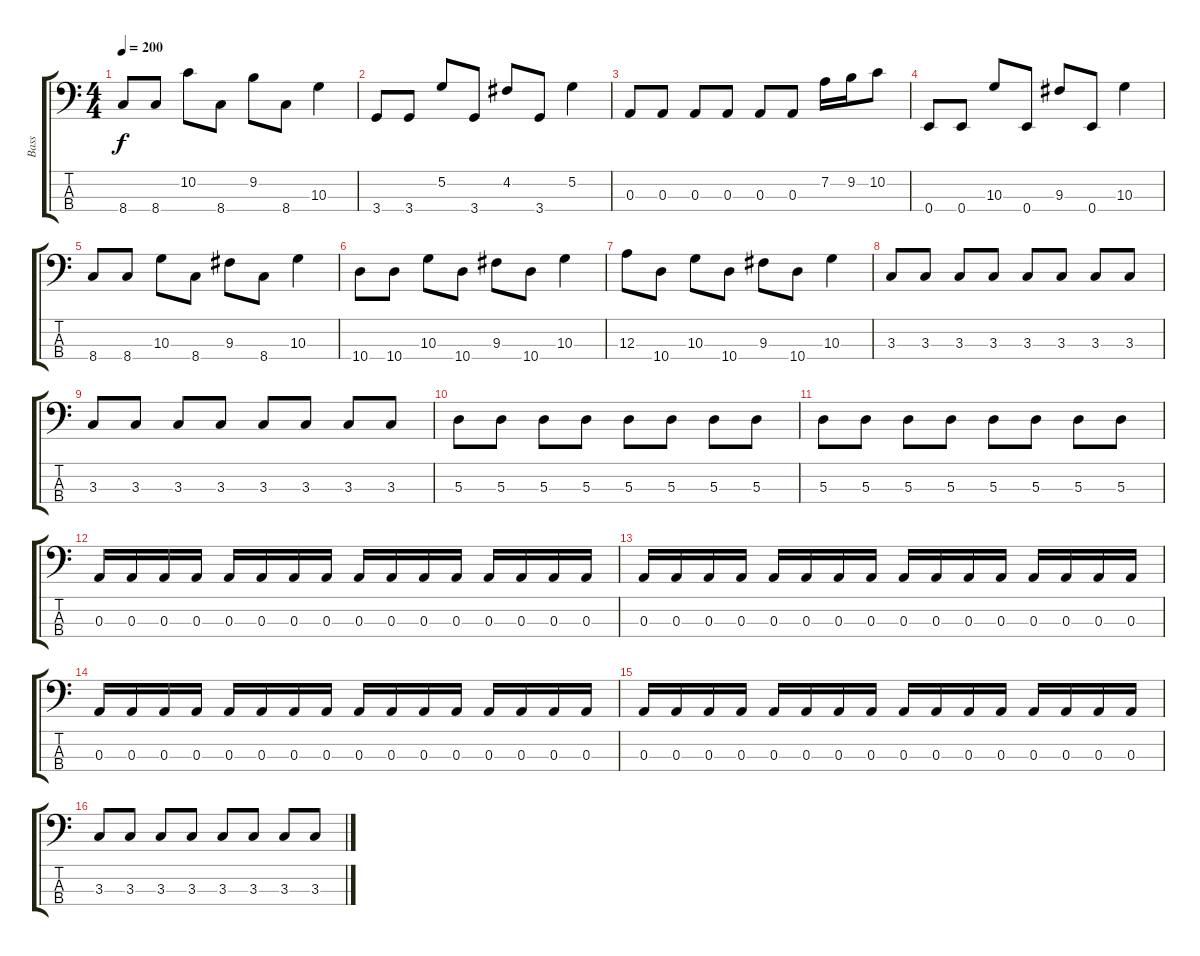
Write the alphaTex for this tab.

\track ("Bass" "Bass") {instrument electricbassfinger}
\staff {score tabs}
\tuning (G2 D2 A1 E1) {hide}
\ts (4 4)
\tempo 200
\clef f4
\ks c
8.4.8{dy f} 8.4.8 10.2.8 8.4.8 9.2.8 8.4.8 10.3.4 |
3.4.8 3.4.8 5.2.8 3.4.8 4.2.8 3.4.8 5.2.4 |
0.3.8 0.3.8 0.3.8 0.3.8 0.3.8 0.3.8 7.2.16 9.2.16 10.2.8 |
0.4.8 0.4.8 10.3.8 0.4.8 9.3.8 0.4.8 10.3.4 |
8.4.8 8.4.8 10.3.8 8.4.8 9.3.8 8.4.8 10.3.4 |
10.4.8 10.4.8 10.3.8 10.4.8 9.3.8 10.4.8 10.3.4 |
12.3.8 10.4.8 10.3.8 10.4.8 9.3.8 10.4.8 10.3.4 |
3.3.8 3.3.8 3.3.8 3.3.8 3.3.8 3.3.8 3.3.8 3.3.8 |
3.3.8 3.3.8 3.3.8 3.3.8 3.3.8 3.3.8 3.3.8 3.3.8 |
5.3.8 5.3.8 5.3.8 5.3.8 5.3.8 5.3.8 5.3.8 5.3.8 |
5.3.8 5.3.8 5.3.8 5.3.8 5.3.8 5.3.8 5.3.8 5.3.8 |
0.3.16 0.3.16 0.3.16 0.3.16 0.3.16 0.3.16 0.3.16 0.3.16 0.3.16 0.3.16 0.3.16 0.3.16 0.3.16 0.3.16 0.3.16 0.3.16 |
0.3.16 0.3.16 0.3.16 0.3.16 0.3.16 0.3.16 0.3.16 0.3.16 0.3.16 0.3.16 0.3.16 0.3.16 0.3.16 0.3.16 0.3.16 0.3.16 |
0.3.16 0.3.16 0.3.16 0.3.16 0.3.16 0.3.16 0.3.16 0.3.16 0.3.16 0.3.16 0.3.16 0.3.16 0.3.16 0.3.16 0.3.16 0.3.16 |
0.3.16 0.3.16 0.3.16 0.3.16 0.3.16 0.3.16 0.3.16 0.3.16 0.3.16 0.3.16 0.3.16 0.3.16 0.3.16 0.3.16 0.3.16 0.3.16 |
3.3.8 3.3.8 3.3.8 3.3.8 3.3.8 3.3.8 3.3.8 3.3.8
